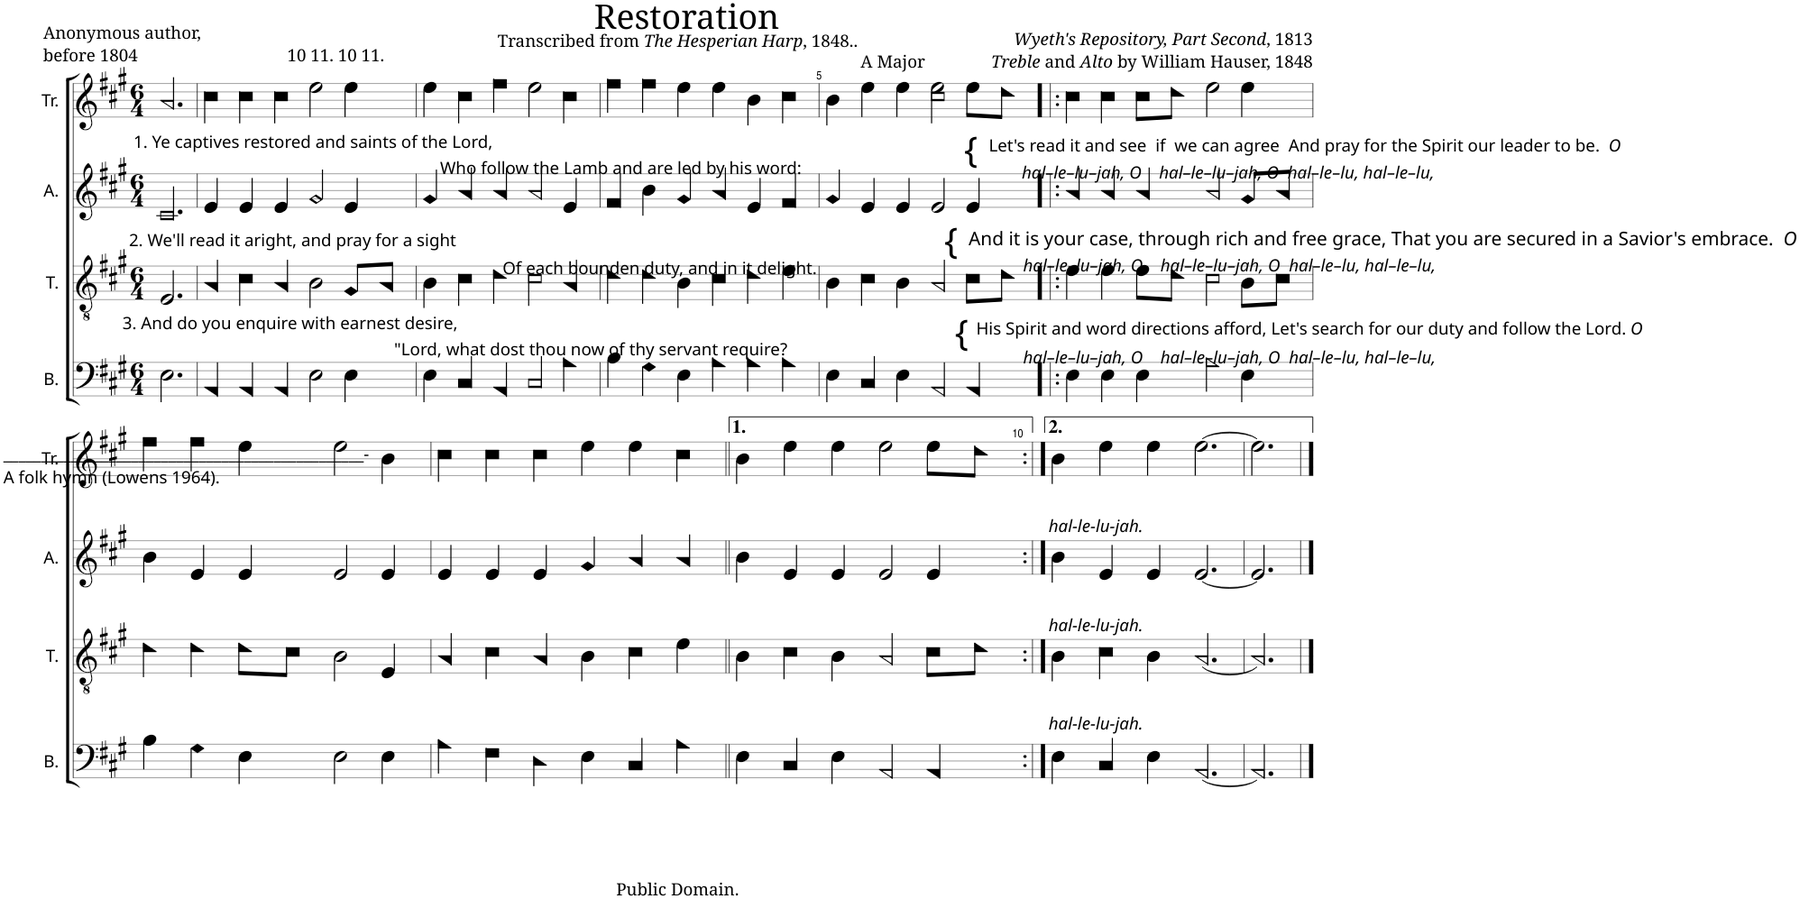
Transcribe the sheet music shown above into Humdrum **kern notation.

**kern	**kern	**kern	**kern
*part4	*part3	*part2	*part1
*staff4	*staff3	*staff2	*staff1
*I"B.	*I"T.	*I"A.	*I"Tr.
*I'B.	*I'T.	*I'A.	*I'Tr.
*clefF4	*clefGv2	*clefG2	*clefG2
*k[f#c#g#]	*k[f#c#g#]	*k[f#c#g#]	*k[f#c#g#]
*M6/4	*M6/4	*M6/4	*M6/4
=1	=1	=1	=1
!	!	!	!LO:TX:b:t=1. Ye captives restored and saints of the Lord,
!	!	!LO:TX:b:t=2. We'll read it aright, and pray for a sight	!
!	!LO:TX:b:t=3. And do you enquire with earnest desire,	!	!
!LO:TX:b:t=________________________________________________-	!	!	!
!LO:TX:b:t=A folk hymn (Lowens 1964).	!	!	!
2.E!\	2.E!/	2.c#!/	2.a!/
=2	=2	=2	=2
4AA!/	4A!/	4e!/	4cc#!\
4AA!/	4c#!\	4e!/	4cc#!\
4AA!/	4A!/	4e!/	4cc#!\
2E!\	2B!\	2g#!/	2ee!\
4E!\	8G#!/L	4e!/	4ee!\
.	8A!/J	.	.
=3	=3	=3	=3
4E!\	4B!\	4g#!/	4ee!\
4C#!/	4c#!\	4a!/	4cc#!\
4AA!/	4d!\	4a!/	4ff#!\
2C#!/	2c#!\	2a!/	2ee!\
!	!	!	!LO:TX:b:t=Who follow the Lamb and are led by his word&colon;
!	!	!LO:TX:b:t=Of each bounden duty, and in it delight.	!
!	!LO:TX:b:t="Lord, what dost thou now of thy servant require?	!	!
4A!\	4A!/	4e!/	4cc#!\
=4	=4	=4	=4
4B!\	4d!\	4f#!/	4ff#!\
4G#!\	4d!\	4b!\	4ff#!\
4E!\	4B!\	4g#!/	4ee!\
4A!\	4c#!\	4a!/	4ee!\
4A!\	4d!\	4e!/	4b!\
4A!\	4e!\	4f#!/	4cc#!\
=5	=5	=5	=5
4E!\	4B!\	4g#!/	4b!\
4C#!/	4c#!\	4e!/	4ee!\
4E!\	4B!\	4e!/	4ee!\
2AA!/	2A!/	2e!/	2cc#!\ 2ee!\
!	!	!	!LO:TX:b:t=Let's read it and see  if  we can agree  And pray for the Spirit our leader to be.
!	!	!	!LO:TX:b:i:t=O
!	!	!	!LO:TX:b:i:t=hal–le–lu–jah, O    hal–le–lu–jah, O  hal–le–lu, hal–le–lu,
!	!	!	!LO:TX:b:t={
!	!	!LO:TX:b:t=And it is your case, through rich and free grace, That you are secured in a Savior's embrace.	!
!	!	!LO:TX:b:i:t=O	!
!	!	!LO:TX:b:t={	!
!	!	!LO:TX:b:i:t=hal–le–lu–jah, O    hal–le–lu–jah, O  hal–le–lu, hal–le–lu,	!
!	!LO:TX:b:t=His Spirit and word directions afford, Let's search for our duty and follow the Lord.	!	!
!	!LO:TX:b:i:t=O	!	!
!	!LO:TX:b:t={	!	!
!	!LO:TX:b:i:t=hal–le–lu–jah, O    hal–le–lu–jah, O  hal–le–lu, hal–le–lu,	!	!
4AA!/	8c#!\L	4e!/	8ee!\L
.	8d!\J	.	8dd!\J
=6!|:	=6!|:	=6!|:	=6!|:
4E!\	4e!\	4a!/	4cc#!\
4E!\	4e!\	4a!/	4cc#!\
4E!\	8e!\L	4a!/	8cc#!\L
.	8d!\J	.	8dd!\J
2A!\	2c#!\	2a!/	2ee!\
4E!\	8B!\L	8g#!/L	4ee!\
.	8c#!\J	8a!/J	.
!!LO:LB:g=z
=7	=7	=7	=7
4B!\	4d!\	4b!\	4ff#!\
4G#!\	4d!\	4e!/	4ff#!\
4E!\	8d!\L	4e!/	4ee!\
.	8c#!\J	.	.
2E!\	2B!\	2e!/	2ee!\
4E!\	4E!/	4e!/	4b!\
=8	=8	=8	=8
4A!\	4A!/	4e!/	4cc#!\
4F#!\	4c#!\	4e!/	4cc#!\
4D!\	4A!/	4e!/	4cc#!\
4E!\	4B!\	4g#!/	4ee!\
4C#!/	4c#!\	4a!/	4ee!\
4A!\	4e!\	4a!/	4cc#!\
=9||	=9||	=9||	=9||
4E!\	4B!\	4b!\	4b!\
4C#!/	4c#!\	4e!/	4ee!\
4E!\	4B!\	4e!/	4ee!\
2AA!/	2A!/	2e!/	2ee!\
4AA!/	8c#!\L	4e!/	8ee!\L
.	8d!\J	.	8dd!\J
=10:|!	=10:|!	=10:|!	=10:|!
!	!	!	!LO:TX:b:i:t=hal-le-lu-jah.
!	!	!LO:TX:b:i:t=hal-le-lu-jah.	!
!	!LO:TX:b:i:t=hal-le-lu-jah.	!	!
4E!\	4B!\	4b!\	4b!\
4C#!/	4c#!\	4e!/	4ee!\
4E!\	4B!\	4e!/	4ee!\
[2.AA!/	[2.A!/	[2.e!/	[2.ee!\
=11	=11	=11	=11
2.AA!/]	2.A!/]	2.e!/]	2.ee!\]
==	==	==	==
*-	*-	*-	*-
